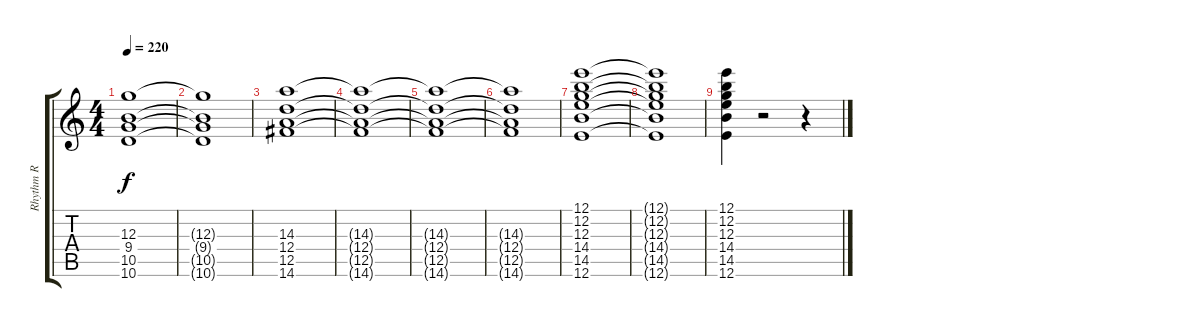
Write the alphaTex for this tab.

\track ("Rhythm R" "Rhythm R") {instrument distortionguitar}
\staff {score tabs}
\tuning (E4 B3 G3 D3 A2 E2) {hide}
\ts (4 4)
\tempo 220
\clef g2
\ks c
(12.3 9.4 10.5 10.6).1{dy f} |
(12.3{t} 9.4{t} 10.5{t} 10.6{t}).1 |
(14.3 12.4 12.5 14.6).1 |
(14.3{t} 12.4{t} 12.5{t} 14.6{t}).1 |
(14.3{t} 12.4{t} 12.5{t} 14.6{t}).1 |
(14.3{t} 12.4{t} 12.5{t} 14.6{t}).1 |
(12.1 12.2 12.3 14.4 14.5 12.6).1 |
(12.1{t} 12.2{t} 12.3{t} 14.4{t} 14.5{t} 12.6{t}).1 |
(12.1 12.2 12.3 14.4 14.5 12.6).4 r.2 r.4
